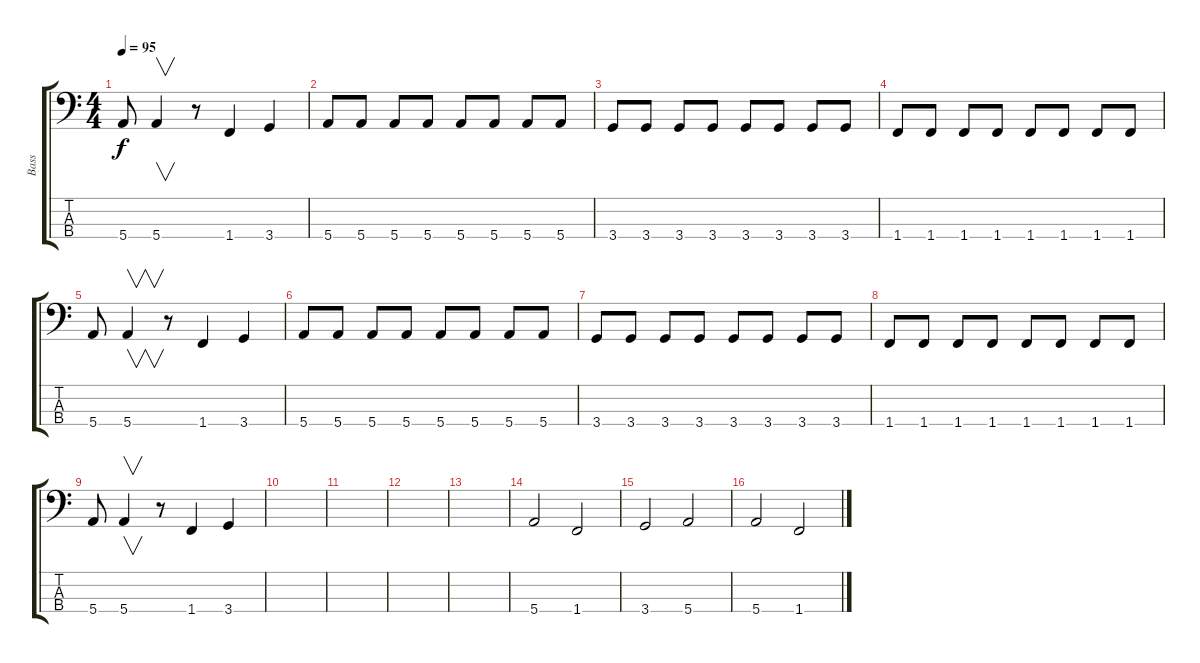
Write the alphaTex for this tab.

\track ("Bass" "Bass") {instrument electricbassfinger}
\staff {score tabs}
\tuning (G2 D2 A1 E1) {hide}
\ts (4 4)
\tempo 95
\clef f4
\ks c
5.4.8{dy f} 5.4.4{v} r.8 1.4.4 3.4.4 |
5.4.8 5.4.8 5.4.8 5.4.8 5.4.8 5.4.8 5.4.8 5.4.8 |
3.4.8 3.4.8 3.4.8 3.4.8 3.4.8 3.4.8 3.4.8 3.4.8 |
1.4.8 1.4.8 1.4.8 1.4.8 1.4.8 1.4.8 1.4.8 1.4.8 |
5.4.8 5.4.4{v} r.8 1.4.4 3.4.4 |
5.4.8 5.4.8 5.4.8 5.4.8 5.4.8 5.4.8 5.4.8 5.4.8 |
3.4.8 3.4.8 3.4.8 3.4.8 3.4.8 3.4.8 3.4.8 3.4.8 |
1.4.8 1.4.8 1.4.8 1.4.8 1.4.8 1.4.8 1.4.8 1.4.8 |
5.4.8 5.4.4{v} r.8 1.4.4 3.4.4 |
|
|
|
|
5.4.2 1.4.2 |
3.4.2 5.4.2 |
5.4.2 1.4.2
